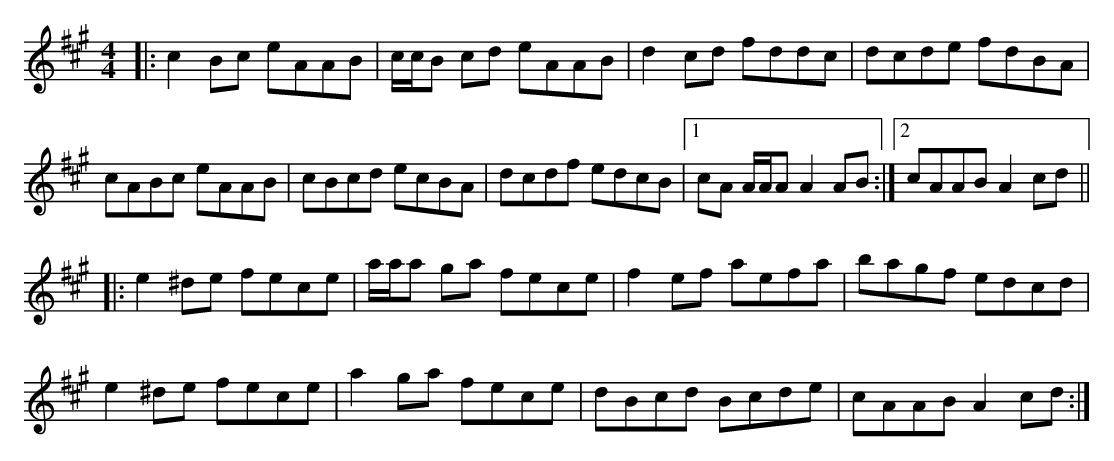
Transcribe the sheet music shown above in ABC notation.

X:1
M:4/4
K:A
|:c2Bc eAAB|c/c/B cd eAAB|d2cd fddc|dcde fdBA|
cABc eAAB|cBcd ecBA|dcdf edcB|1 cA A/A/A A2AB:|2 cAAB A2cd||
|:e2^de fece|a/a/a ga fece|f2ef aefa|bagf edcd|
e2^de fece|a2ga fece|dBcd Bcde|cAAB A2cd:|
